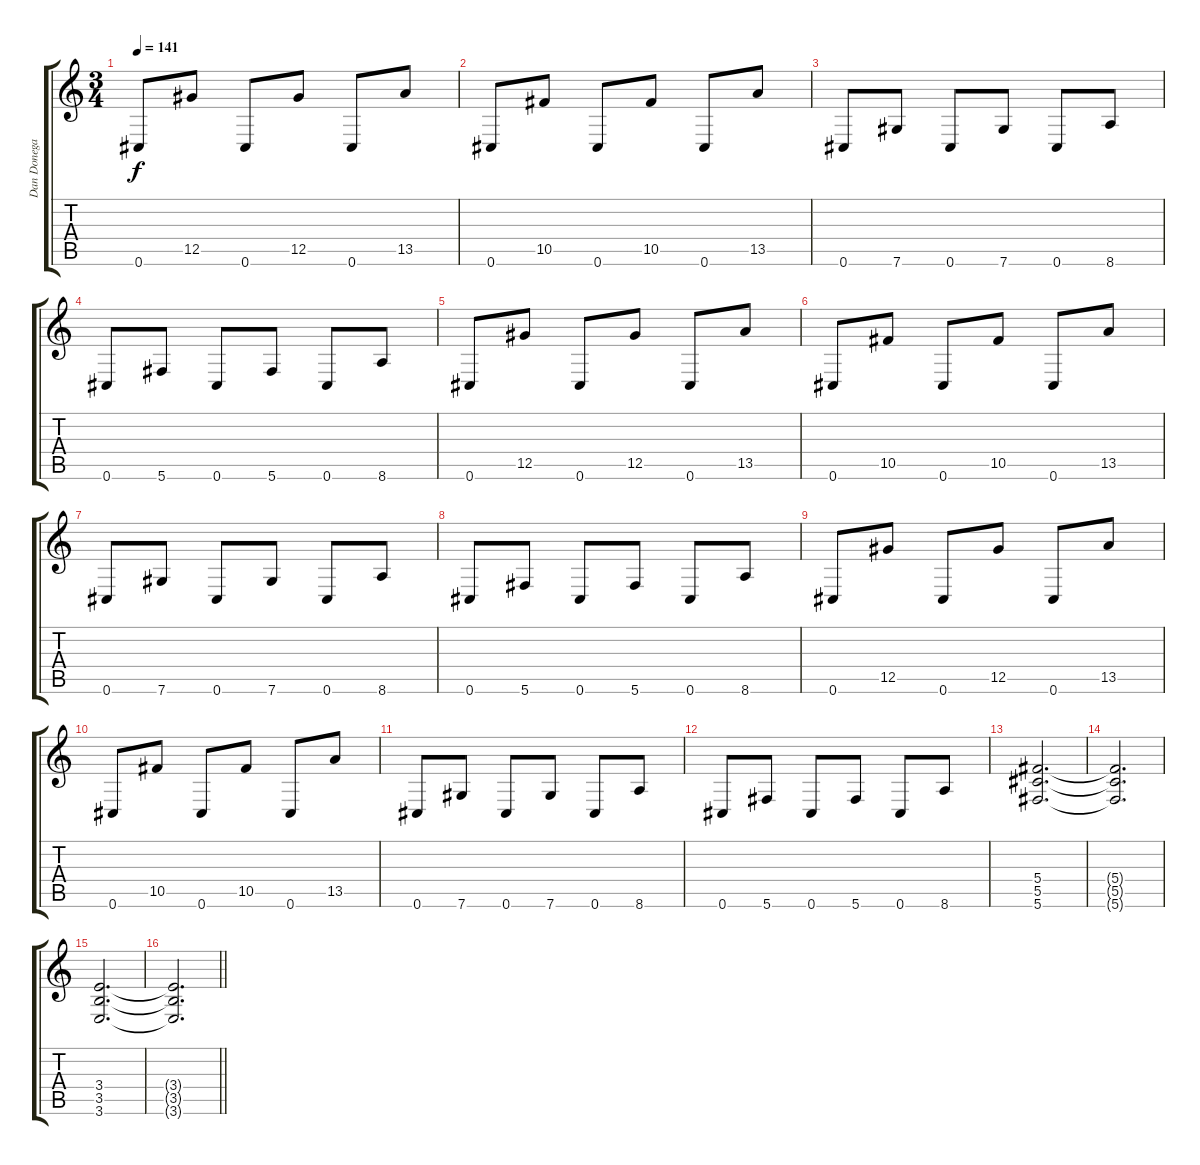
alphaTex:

\track ("Dan Donegan (Guitar 1)" "Dan Donega") {instrument distortionguitar}
\staff {score tabs}
\tuning (Eb4 Bb3 Gb3 Db3 Ab2 Db2) {hide}
\ts (3 4)
\tempo 141
\clef g2
\ks c
0.6.8{dy f} 12.5.8 0.6.8 12.5.8 0.6.8 13.5.8 |
0.6.8 10.5.8 0.6.8 10.5.8 0.6.8 13.5.8 |
0.6.8 7.6.8 0.6.8 7.6.8 0.6.8 8.6.8 |
0.6.8 5.6.8 0.6.8 5.6.8 0.6.8 8.6.8 |
0.6.8 12.5.8 0.6.8 12.5.8 0.6.8 13.5.8 |
0.6.8 10.5.8 0.6.8 10.5.8 0.6.8 13.5.8 |
0.6.8 7.6.8 0.6.8 7.6.8 0.6.8 8.6.8 |
0.6.8 5.6.8 0.6.8 5.6.8 0.6.8 8.6.8 |
0.6.8 12.5.8 0.6.8 12.5.8 0.6.8 13.5.8 |
0.6.8 10.5.8 0.6.8 10.5.8 0.6.8 13.5.8 |
0.6.8 7.6.8 0.6.8 7.6.8 0.6.8 8.6.8 |
0.6.8 5.6.8 0.6.8 5.6.8 0.6.8 8.6.8 |
(5.4 5.5 5.6).2{d} |
(5.4{t} 5.5{t} 5.6{t}).2{d} |
(3.4 3.5 3.6).2{d} |
\barLineRight lightlight
(3.4{t} 3.5{t} 3.6{t}).2{d}
